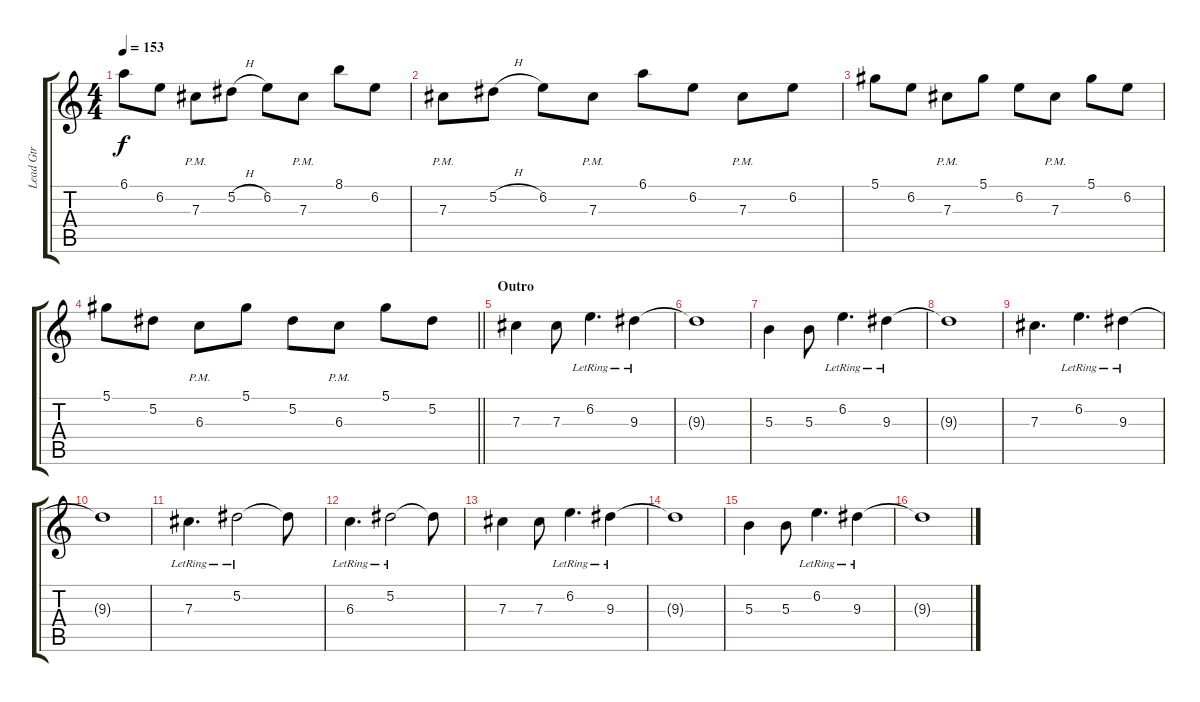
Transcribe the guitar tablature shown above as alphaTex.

\track ("Lead Gtr" "Lead Gtr") {instrument distortionguitar}
\staff {score tabs}
\tuning (Eb4 Bb3 Gb3 Db3 Ab2 Db2) {hide}
\ts (4 4)
\tempo 153
\clef g2
\ks c
6.1.8{dy f} 6.2.8 7.3{pm}.8 5.2{h}.8 6.2.8 7.3{pm}.8 8.1.8 6.2.8 |
7.3{pm}.8 5.2{h}.8 6.2.8 7.3{pm}.8 6.1.8 6.2.8 7.3{pm}.8 6.2.8 |
5.1.8 6.2.8 7.3{pm}.8 5.1.8 6.2.8 7.3{pm}.8 5.1.8 6.2.8 |
\barLineRight lightlight
5.1.8 5.2.8 6.3{pm}.8 5.1.8 5.2.8 6.3{pm}.8 5.1.8 5.2.8 |
\section ("" "Outro")
7.3.4 7.3.8 6.2{lr}.4{d} 9.3{lr}.4 |
9.3{t}.1 |
5.3.4 5.3.8 6.2{lr}.4{d} 9.3{lr}.4 |
9.3{t}.1 |
7.3.4{d} 6.2{lr}.4{d} 9.3{lr}.4 |
9.3{t}.1 |
7.3{lr}.4{d} 5.2{lr}.2 5.2{t}.8 |
6.3{lr}.4{d} 5.2{lr}.2 5.2{t}.8 |
7.3.4 7.3.8 6.2{lr}.4{d} 9.3{lr}.4 |
9.3{t}.1 |
5.3.4 5.3.8 6.2{lr}.4{d} 9.3{lr}.4 |
9.3{t}.1
